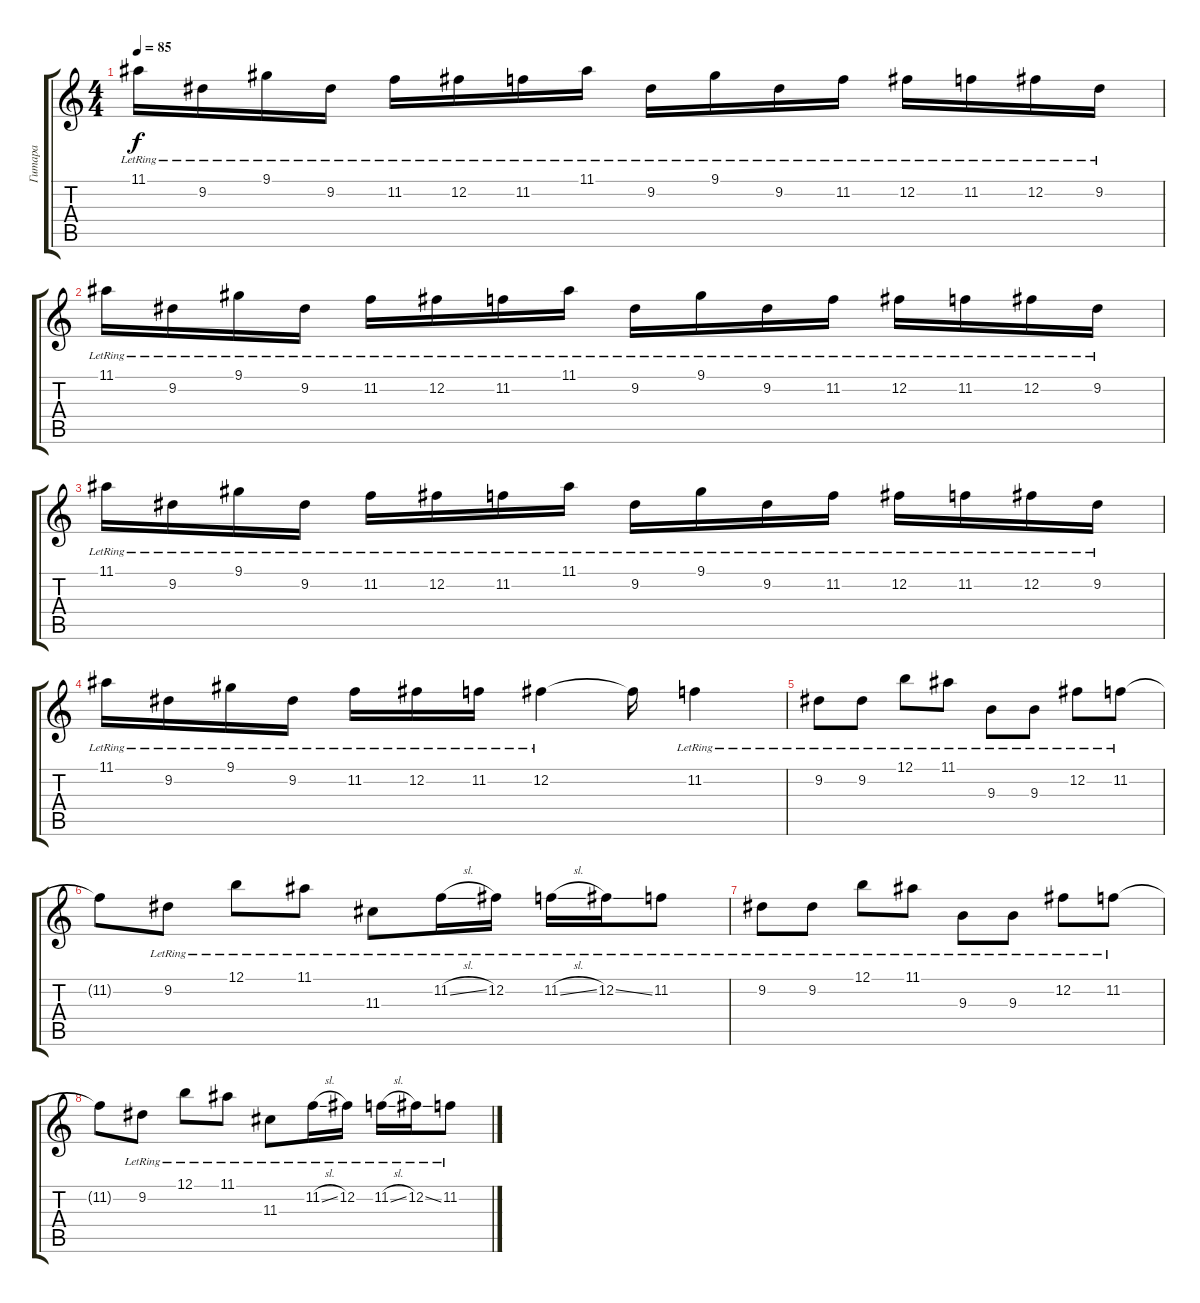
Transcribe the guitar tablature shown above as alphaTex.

\track ("Гитара" "Гитара") {instrument acousticguitarnylon}
\staff {score tabs}
\tuning (B3 Gb3 D3 A2 E2 B1) {hide}
\ts (4 4)
\tempo 85
\clef g2
\ks c
11.1{lr}.16{dy f} 9.2{lr}.16 9.1{lr}.16 9.2{lr}.16 11.2{lr}.16 12.2{lr}.16 11.2{lr}.16 11.1{lr}.16 9.2{lr}.16 9.1{lr}.16 9.2{lr}.16 11.2{lr}.16 12.2{lr}.16 11.2{lr}.16 12.2{lr}.16 9.2{lr}.16 |
11.1{lr}.16 9.2{lr}.16 9.1{lr}.16 9.2{lr}.16 11.2{lr}.16 12.2{lr}.16 11.2{lr}.16 11.1{lr}.16 9.2{lr}.16 9.1{lr}.16 9.2{lr}.16 11.2{lr}.16 12.2{lr}.16 11.2{lr}.16 12.2{lr}.16 9.2{lr}.16 |
11.1{lr}.16 9.2{lr}.16 9.1{lr}.16 9.2{lr}.16 11.2{lr}.16 12.2{lr}.16 11.2{lr}.16 11.1{lr}.16 9.2{lr}.16 9.1{lr}.16 9.2{lr}.16 11.2{lr}.16 12.2{lr}.16 11.2{lr}.16 12.2{lr}.16 9.2{lr}.16 |
11.1{lr}.16 9.2{lr}.16 9.1{lr}.16 9.2{lr}.16 11.2{lr}.16 12.2{lr}.16 11.2{lr}.16 12.2{lr}.4 12.2{t}.16 11.2{lr}.4 |
9.2{lr}.8 9.2{lr}.8 12.1{lr}.8 11.1{lr}.8 9.3{lr}.8 9.3{lr}.8 12.2{lr}.8 11.2{lr}.8 |
11.2{t}.8 9.2{lr}.8 12.1{lr}.8 11.1{lr}.8 11.3{lr}.8 11.2{sl lr}.16 12.2{lr}.16 11.2{sl lr}.16 12.2{ss lr}.16 11.2{lr}.8 |
9.2{lr}.8 9.2{lr}.8 12.1{lr}.8 11.1{lr}.8 9.3{lr}.8 9.3{lr}.8 12.2{lr}.8 11.2{lr}.8 |
11.2{t}.8 9.2{lr}.8 12.1{lr}.8 11.1{lr}.8 11.3{lr}.8 11.2{sl lr}.16 12.2{lr}.16 11.2{sl lr}.16 12.2{ss lr}.16 11.2{lr}.8
